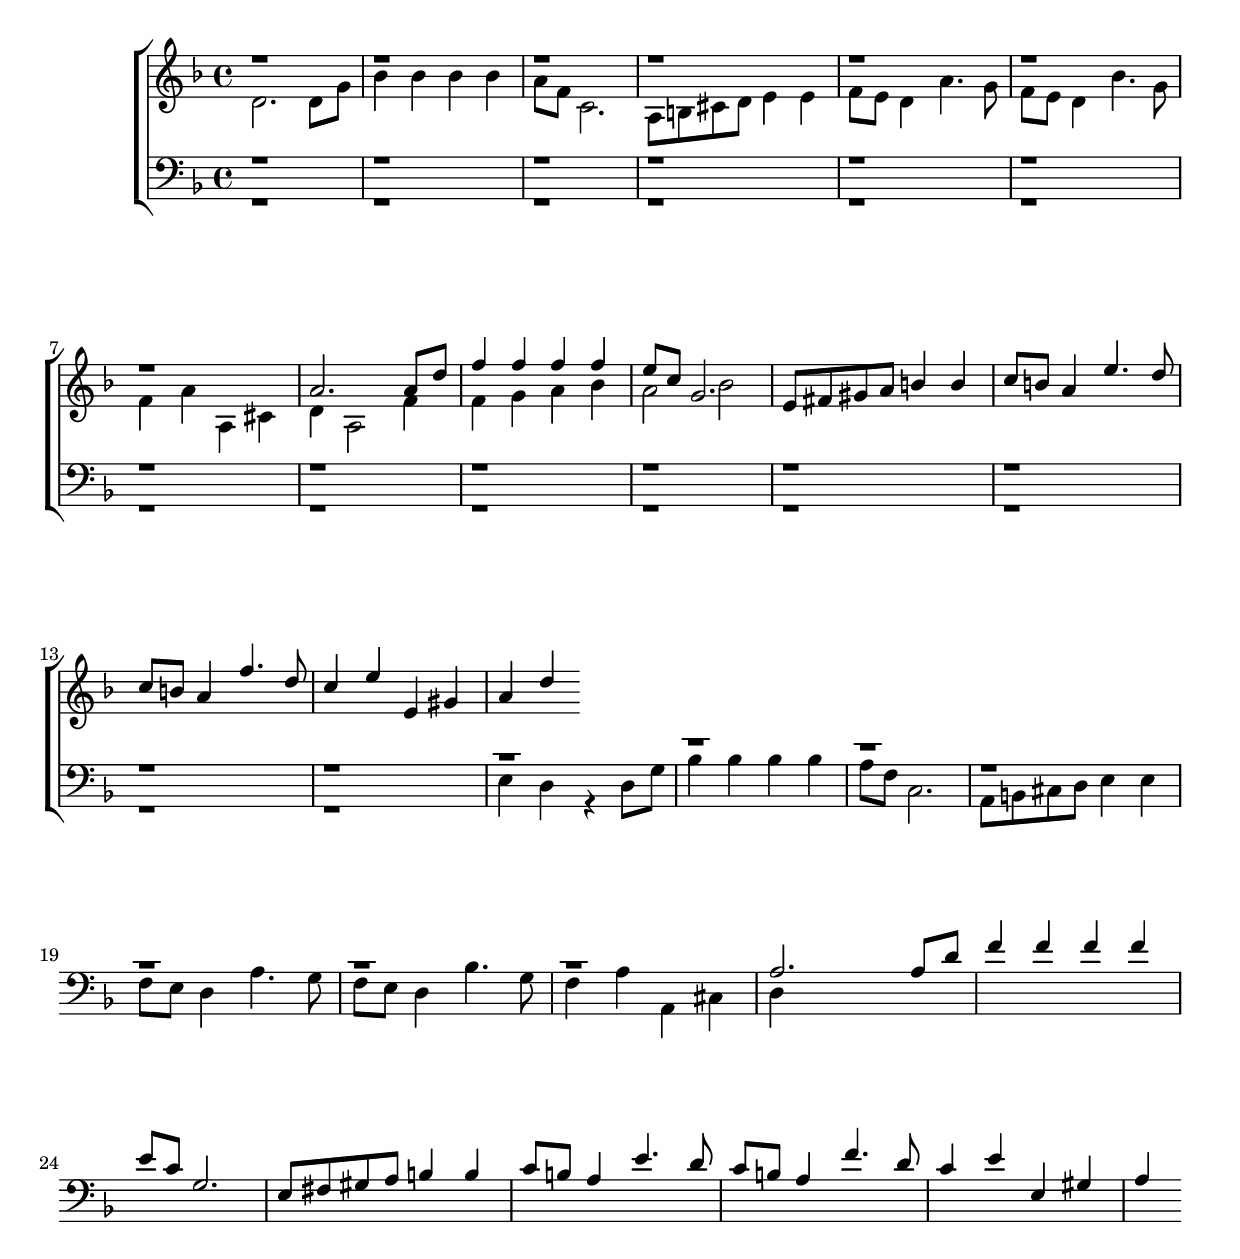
\paper {
  top-system-spacing #'basic-distance = #10
  score-system-spacing #'basic-distance = #20
  system-system-spacing #'basic-distance = #20
  last-bottom-spacing #'basic-distance = #10
}

global = {
  \key d \minor
  \time 4/4
}

sopMusic = 
\relative c' {
r1 r r r  r r r a'2. a8 d f4 f f f e8 c g2. e8 fis gis a b4 b c8 b a4 e'4. d8 c b a4 f'4. d8 c4 e e, gis a
d 
}

sopWords = \lyricmode {
}

altoMusic = \relative c' {
d2. d8 g bes4 bes bes bes a8 f c2. a8 b cis d e4 e f8 e d4 a'4. g8 f e d4 bes'4. g8 f4 a a, cis 
d4 a2 f'4 f g a bes a2 bes2
}
altoWords = \lyricmode {
}

tenorMusic = \relative c' {
r1 r r r r r r r r r r r r r r r r r r r r  a2. a8 d f4 f f f e8 c g2. e8 fis gis a b4 b c8 b a4 e'4. d8 c b a4 f'4. d8 c4 e e, gis a 

}
tenorWords = \lyricmode {
}

bassMusic = \relative c {
r1 r r r r r r r r r r r r r e4 d r4 d8 g bes4 bes bes bes a8 f c2. a8 b cis d e4 e f8 e d4 a'4. g8 f e d4 bes'4. g8 f4 a a, cis d 

}
bassWords = \lyricmode {
}

\score {
  \new ChoirStaff <<
    \new Lyrics = "sopranos" \with {
      % this is needed for lyrics above a staff
      \override VerticalAxisGroup.staff-affinity = #DOWN
    }
    \new Staff = "women" <<
      \new Voice = "sopranos" {
        \voiceOne
        << \global \sopMusic >>
      }
      \new Voice = "altos" {
        \voiceTwo
        << \global \altoMusic >>
      }
    >>
    \new Lyrics = "altos"
    \new Lyrics = "tenors" \with {
      % this is needed for lyrics above a staff
      \override VerticalAxisGroup.staff-affinity = #DOWN
    }
    \new Staff = "men" <<
      \clef bass
      \new Voice = "tenors" {
        \voiceOne
        << \global \tenorMusic >>
      }
      \new Voice = "basses" {
        \voiceTwo << \global \bassMusic >>
      }
    >>
    \new Lyrics = "basses"
    \context Lyrics = "sopranos" \lyricsto "sopranos" \sopWords
    \context Lyrics = "altos" \lyricsto "altos" \altoWords
    \context Lyrics = "tenors" \lyricsto "tenors" \tenorWords
    \context Lyrics = "basses" \lyricsto "basses" \bassWords
  >>
  \layout{}
  \midi{    \tempo 2 = 110
}
}